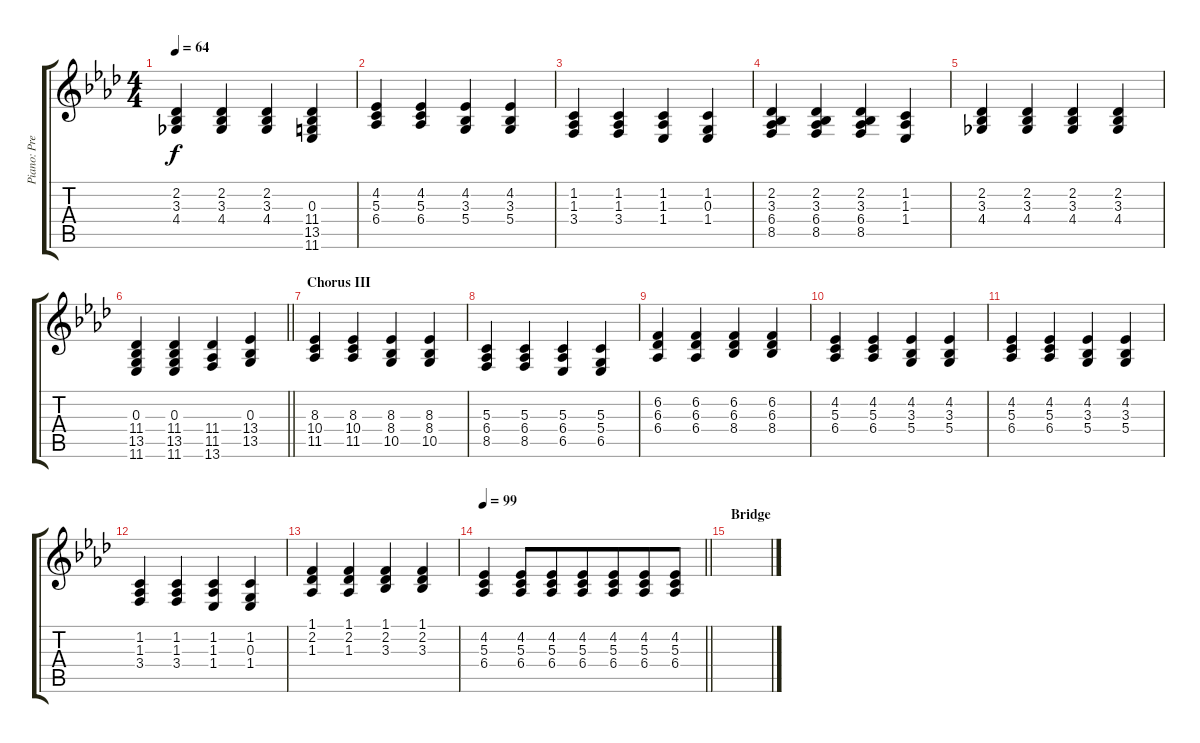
\track ("Piano: Preston" "Piano: Pre") {instrument electricgrandpiano}
\staff {score tabs}
\tuning (E4 B3 G3 D3 A2 E2) {hide}
\ts (4 4)
\tempo 64
\clef g2
\ks ab
(2.2 3.3 4.4).4{dy f} (2.2 3.3 4.4).4 (2.2 3.3 4.4).4 (0.3 11.4 13.5 11.6).4 |
(4.2 5.3 6.4).4 (4.2 5.3 6.4).4 (4.2 3.3 5.4).4 (4.2 3.3 5.4).4 |
(1.2 1.3 3.4).4 (1.2 1.3 3.4).4 (1.2 1.3 1.4).4 (1.2 0.3 1.4).4 |
(2.2 3.3 6.4 8.5).4 (2.2 3.3 6.4 8.5).4 (2.2 3.3 6.4 8.5).4 (1.2 1.3 1.4).4 |
(2.2 3.3 4.4).4 (2.2 3.3 4.4).4 (2.2 3.3 4.4).4 (2.2 3.3 4.4).4 |
\barLineRight lightlight
(0.3 11.4 13.5 11.6).4 (0.3 11.4 13.5 11.6).4 (11.4 11.5 13.6).4 (0.3 13.4 13.5).4 |
\section ("" "Chorus III")
(8.3 10.4 11.5).4 (8.3 10.4 11.5).4 (8.3 8.4 10.5).4 (8.3 8.4 10.5).4 |
(5.3 6.4 8.5).4 (5.3 6.4 8.5).4 (5.3 6.4 6.5).4 (5.3 5.4 6.5).4 |
(6.2 6.3 6.4).4 (6.2 6.3 6.4).4 (6.2 6.3 8.4).4 (6.2 6.3 8.4).4 |
(4.2 5.3 6.4).4 (4.2 5.3 6.4).4 (4.2 3.3 5.4).4 (4.2 3.3 5.4).4 |
(4.2 5.3 6.4).4 (4.2 5.3 6.4).4 (4.2 3.3 5.4).4 (4.2 3.3 5.4).4 |
(1.2 1.3 3.4).4 (1.2 1.3 3.4).4 (1.2 1.3 1.4).4 (1.2 0.3 1.4).4 |
(1.1 2.2 1.3).4 (1.1 2.2 1.3).4 (1.1 2.2 3.3).4 (1.1 2.2 3.3).4 |
\tempo 99
\barLineRight lightlight
(4.2 5.3 6.4).4 (4.2 5.3 6.4).8 (4.2 5.3 6.4).8{beam merge} (4.2 5.3 6.4).8 (4.2 5.3 6.4).8{beam merge} (4.2 5.3 6.4).8 (4.2 5.3 6.4).8 |
\section ("" "Bridge")
